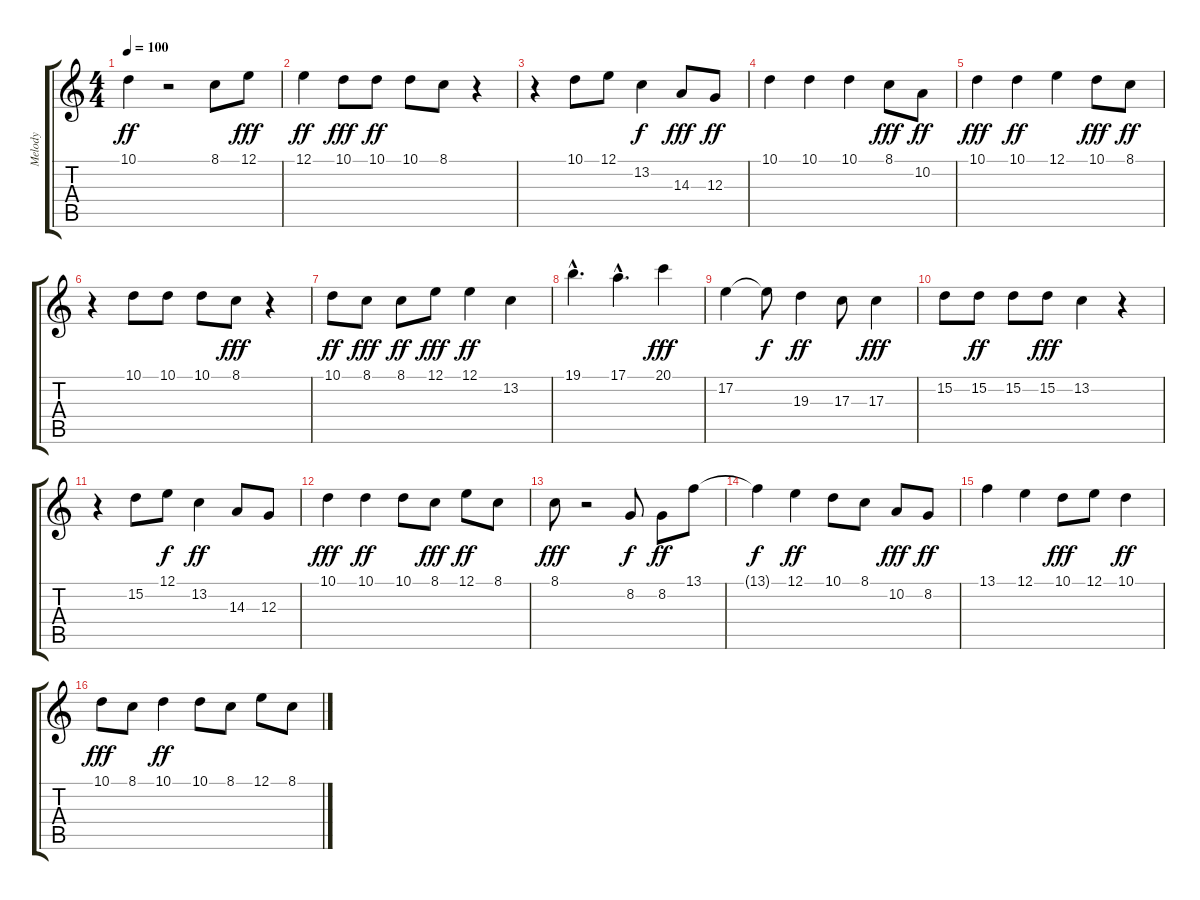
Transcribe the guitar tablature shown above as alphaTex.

\track ("Melody" "Melody") {instrument choiraahs}
\staff {score tabs}
\tuning (E4 B3 G3 D3 A2 E2) {hide}
\ts (4 4)
\tempo 100
\clef g2
\ks c
10.1.4{dy ff} r.2 8.1.8 12.1.8{dy fff} |
12.1.4{dy ff} 10.1.8{dy fff} 10.1.8{dy ff} 10.1.8 8.1.8 r.4 |
r.4 10.1.8 12.1.8 13.2.4{dy f} 14.3.8{dy fff} 12.3.8{dy ff} |
10.1.4 10.1.4 10.1.4 8.1.8{dy fff} 10.2.8{dy ff} |
10.1.4{dy fff} 10.1.4{dy ff} 12.1.4 10.1.8{dy fff} 8.1.8{dy ff} |
r.4 10.1.8 10.1.8 10.1.8 8.1.8{dy fff} r.4 |
10.1.8{dy ff} 8.1.8{dy fff} 8.1.8{dy ff} 12.1.8{dy fff} 12.1.4{dy ff} 13.2.4 |
19.1{hac}.4{d} 17.1{hac}.4{d} 20.1.4{dy fff} |
17.2.4 17.2{t}.8{dy f} 19.3.4{dy ff} 17.3.8 17.3.4{dy fff} |
15.2.8 15.2.8{dy ff} 15.2.8 15.2.8{dy fff} 13.2.4 r.4 |
r.4 15.2.8 12.1.8{dy f} 13.2.4{dy ff} 14.3.8 12.3.8 |
10.1.4{dy fff} 10.1.4{dy ff} 10.1.8 8.1.8{dy fff} 12.1.8{dy ff} 8.1.8 |
8.1.8{dy fff} r.2 8.2.8{dy f} 8.2.8{dy ff} 13.1.8 |
13.1{t}.4{dy f} 12.1.4{dy ff} 10.1.8 8.1.8 10.2.8{dy fff} 8.2.8{dy ff} |
13.1.4 12.1.4 10.1.8{dy fff} 12.1.8 10.1.4{dy ff} |
10.1.8{dy fff} 8.1.8 10.1.4{dy ff} 10.1.8 8.1.8 12.1.8 8.1.8
